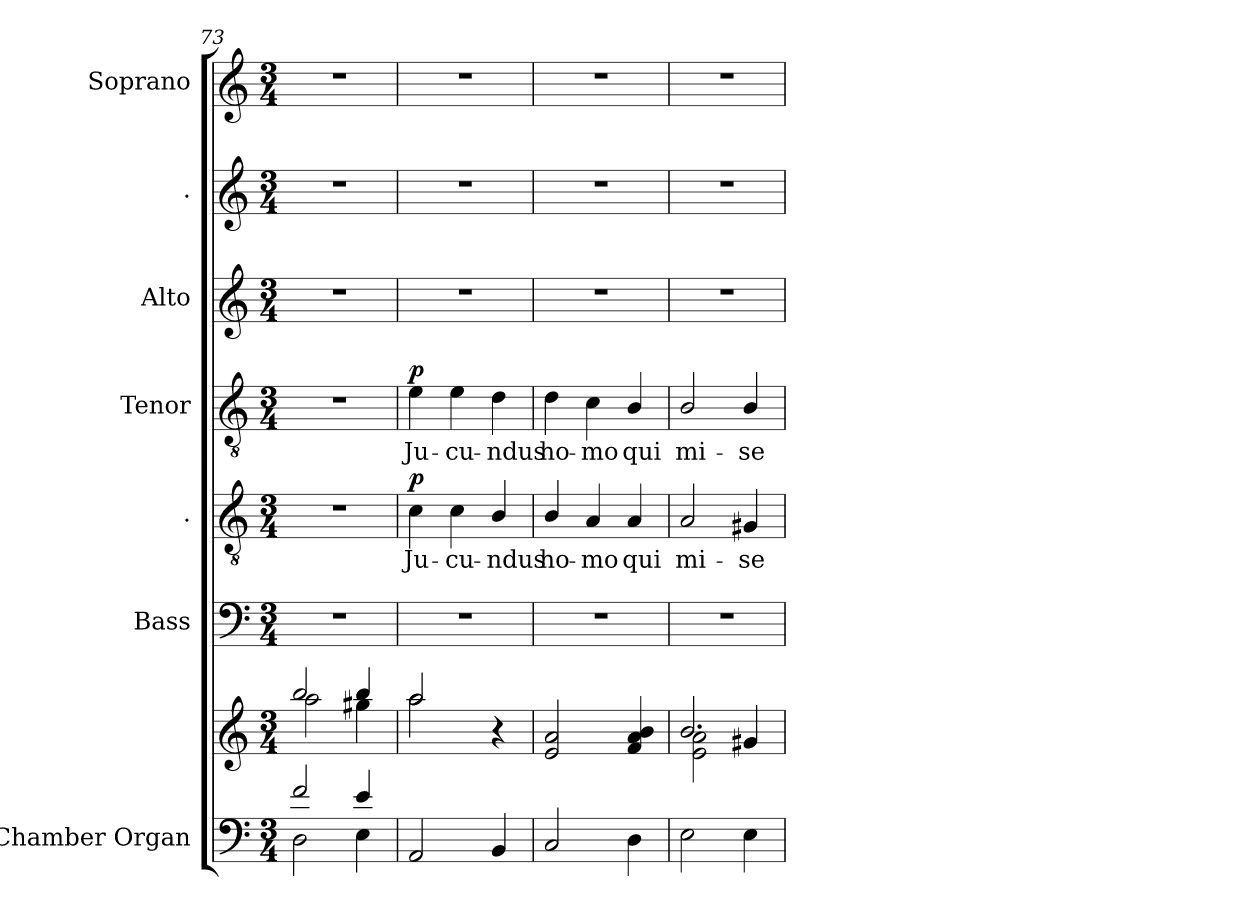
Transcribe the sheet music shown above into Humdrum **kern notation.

**kern	**kern	**kern	**kern	**text	**dynam	**kern	**text	**dynam	**kern	**kern	**kern
*part7	*part7	*part6	*part5	*part5	*part5	*part4	*part4	*part4	*part3	*part2	*part1
*staff8	*staff7	*staff6	*staff5	*staff5	*staff5	*staff4	*staff4	*staff4	*staff3	*staff2	*staff1
*I"Chamber  Organ	*	*I"Bass	*I".	*	*	*I"Tenor	*	*	*I"Alto	*I".	*I"Soprano
*I'Org.	*	*I'B.	*	*	*	*I'T.	*	*	*I'A.	*	*I'S.
*clefF4	*clefG2	*clefF4	*clefGv2	*	*	*clefGv2	*	*	*clefG2	*clefG2	*clefG2
*	*	*	*ITrd7c12	*	*	*ITrd7c12	*	*	*	*	*
*k[]	*k[]	*k[]	*k[]	*	*	*k[]	*	*	*k[]	*k[]	*k[]
*C:	*C:	*C:	*C:	*	*	*C:	*	*	*C:	*C:	*C:
*M3/4	*M3/4	*M3/4	*M3/4	*	*	*M3/4	*	*	*M3/4	*M3/4	*M3/4
=73	=73	=73	=73	=73	=73	=73	=73	=73	=73	=73	=73
*^	*^	*	*	*	*	*	*	*	*	*	*
!	!	!	!	!LO:N:vis=1	!LO:N:vis=1	!	!	!LO:N:vis=1	!	!	!LO:N:vis=1	!LO:N:vis=1	!LO:N:vis=1
2fi/	2Di\	2bbi/	2aai\	2.r	2.r	.	.	2.r	.	.	2.r	2.r	2.r
4ei/	4Ei\	4bbi/	4gg#Xi\	.	.	.	.	.	.	.	.	.	.
=74	=74	=74	=74	=74	=74	=74	=74	=74	=74	=74	=74	=74	=74
!	!	!	!	!LO:N:vis=1	!	!	!	!	!	!	!	!	!
*v	*v	*	*	*	*	*	*	*	*	*	*	*	*
*^	*	*	*	*	*	*	*	*	*	*	*	*
!	!	!	!	!	!	!LO:LY:b:color=#000000	!	!	!	!	!	!	!
*v	*v	*	*	*	*	*	*	*	*	*	*	*	*
*^	*	*	*	*	*	*	*	*	*	*	*	*
!	!	!	!	!	!	!	!	!	!LO:LY:b:color=#000000	!	!LO:N:vis=1	!LO:N:vis=1	!LO:N:vis=1
*v	*v	*	*	*	*	*	*	*	*	*	*	*	*
2AAi/	2aai/	2aai\	2.r	4Ci\	Ju-	p	4Ei\	Ju-	p	2.r	2.r	2.r
!	!	!	!	!	!LO:LY:b:color=#000000	!	!	!	!	!	!	!
!	!	!	!	!	!	!	!	!LO:LY:b:color=#000000	!	!	!	!
.	.	.	.	4Ci\	-cu-	.	4Ei\	-cu-	.	.	.	.
!	!	!	!	!	!LO:LY:b:color=#000000	!	!	!	!	!	!	!
!	!	!	!	!	!	!	!	!LO:LY:b:color=#000000	!	!	!	!
4BBi/	4r	4ryy	.	4BBi/	-ndus	.	4Di\	-ndus	.	.	.	.
=75	=75	=75	=75	=75	=75	=75	=75	=75	=75	=75	=75	=75
!	!	!	!LO:N:vis=1	!	!	!	!	!	!	!	!	!
*	*v	*v	*	*	*	*	*	*	*	*	*	*
*	*^	*	*	*	*	*	*	*	*	*	*
!	!	!	!	!	!LO:LY:b:color=#000000	!	!	!	!	!	!	!
*	*v	*v	*	*	*	*	*	*	*	*	*	*
*	*^	*	*	*	*	*	*	*	*	*	*
!	!	!	!	!	!	!	!	!LO:LY:b:color=#000000	!	!LO:N:vis=1	!LO:N:vis=1	!LO:N:vis=1
*	*v	*v	*	*	*	*	*	*	*	*	*	*
2Ci/	2ei/ 2ai	2.r	4BBi/	ho-	.	4Di\	ho-	.	2.r	2.r	2.r
!	!	!	!	!LO:LY:b:color=#000000	!	!	!	!	!	!	!
!	!	!	!	!	!	!	!LO:LY:b:color=#000000	!	!	!	!
.	.	.	4AAi/	-mo	.	4Ci\	-mo	.	.	.	.
!	!	!	!	!LO:LY:b:color=#000000	!	!	!	!	!	!	!
!	!	!	!	!	!	!	!LO:LY:b:color=#000000	!	!	!	!
4Di\	4fi/ 4ai 4bi	.	4AAi/	qui	.	4BBi/	qui	.	.	.	.
=76	=76	=76	=76	=76	=76	=76	=76	=76	=76	=76	=76
*	*^	*	*	*	*	*	*	*	*	*	*
!	!	!	!LO:N:vis=1	!	!	!	!	!	!	!	!	!
!	!	!	!	!	!LO:LY:b:color=#000000	!	!	!	!	!	!	!
!	!	!	!	!	!	!	!	!LO:LY:b:color=#000000	!	!LO:N:vis=1	!LO:N:vis=1	!LO:N:vis=1
2Ei\	2.bi/	2ei\ 2ai	2.r	2AAi/	mi-	.	2BBi/	mi-	.	2.r	2.r	2.r
!	!	!	!	!	!LO:LY:b:color=#000000	!	!	!	!	!	!	!
!	!	!	!	!	!	!	!	!LO:LY:b:color=#000000	!	!	!	!
4Ei\	.	4g#Xi/	.	4GG#Xi/	-se-	.	4BBi/	-se-	.	.	.	.
*	*v	*v	*	*	*	*	*	*	*	*	*	*
=	=	=	=	=	=	=	=	=	=	=	=
*-	*-	*-	*-	*-	*-	*-	*-	*-	*-	*-	*-
